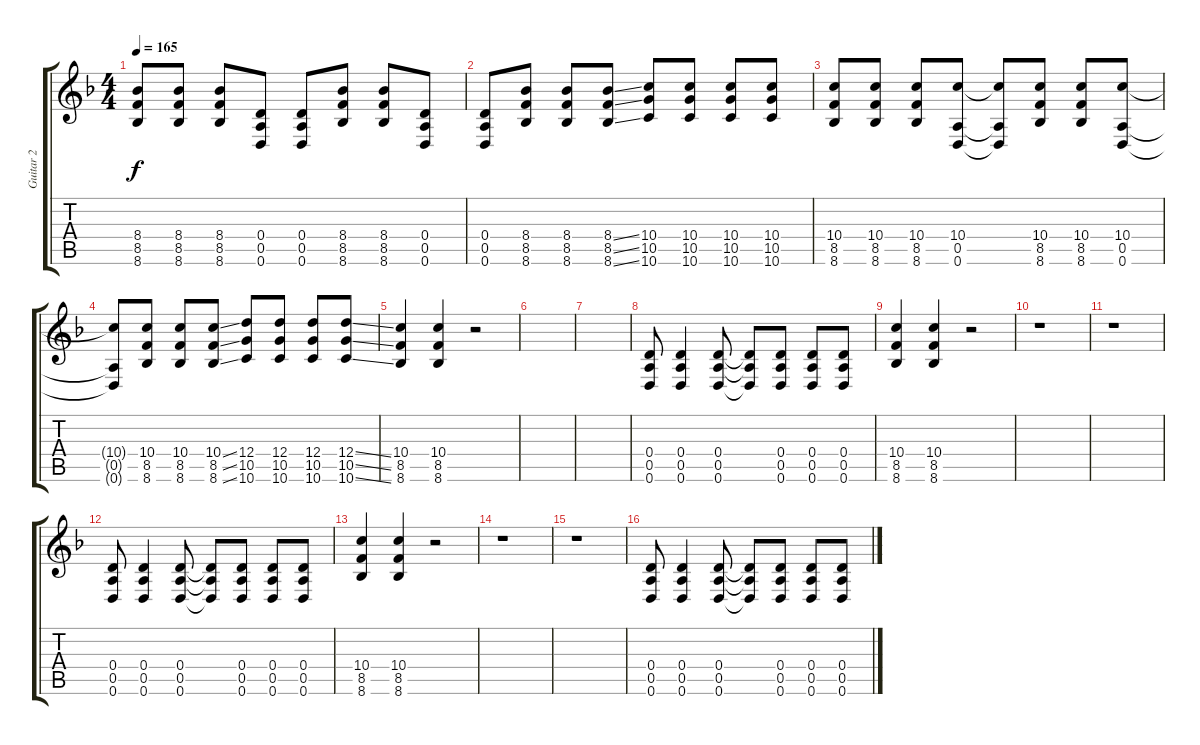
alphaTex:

\track ("Guitar 2" "Guitar 2") {instrument electricguitarjazz}
\staff {score tabs}
\tuning (E4 B3 G3 D3 A2 D2) {hide}
\ts (4 4)
\tempo 165
\clef g2
\ks f
(8.4 8.5 8.6).8{dy f} (8.4 8.5 8.6).8 (8.4 8.5 8.6).8 (0.4 0.5 0.6).8 (0.4 0.5 0.6).8 (8.4 8.5 8.6).8 (8.4 8.5 8.6).8 (0.4 0.5 0.6).8 |
(0.4 0.5 0.6).8 (8.4 8.5 8.6).8 (8.4 8.5 8.6).8 (8.4{ss} 8.5{ss} 8.6{ss}).8 (10.4 10.5 10.6).8 (10.4 10.5 10.6).8 (10.4 10.5 10.6).8 (10.4 10.5 10.6).8 |
(10.4 8.5 8.6).8 (10.4 8.5 8.6).8 (10.4 8.5 8.6).8 (10.4 0.5 0.6).8 (10.4{t} 0.5{t} 0.6{t}).8 (10.4 8.5 8.6).8 (10.4 8.5 8.6).8 (10.4 0.5 0.6).8 |
(10.4{t} 0.5{t} 0.6{t}).8 (10.4 8.5 8.6).8 (10.4 8.5 8.6).8 (10.4{ss} 8.5{ss} 8.6{ss}).8 (12.4 10.5 10.6).8 (12.4 10.5 10.6).8 (12.4 10.5 10.6).8 (12.4{ss} 10.5{ss} 10.6{ss}).8 |
(10.4 8.5 8.6).4 (10.4 8.5 8.6).4 r.2 |
|
|
(0.4 0.5 0.6).8 (0.4 0.5 0.6).4 (0.4 0.5 0.6).8 (0.4{t} 0.5{t} 0.6{t}).8 (0.4 0.5 0.6).8 (0.4 0.5 0.6).8 (0.4 0.5 0.6).8 |
(10.4 8.5 8.6).4 (10.4 8.5 8.6).4 r.2 |
r.1 |
r.1 |
(0.4 0.5 0.6).8 (0.4 0.5 0.6).4 (0.4 0.5 0.6).8 (0.4{t} 0.5{t} 0.6{t}).8 (0.4 0.5 0.6).8 (0.4 0.5 0.6).8 (0.4 0.5 0.6).8 |
(10.4 8.5 8.6).4 (10.4 8.5 8.6).4 r.2 |
r.1 |
r.1 |
(0.4 0.5 0.6).8 (0.4 0.5 0.6).4 (0.4 0.5 0.6).8 (0.4{t} 0.5{t} 0.6{t}).8 (0.4 0.5 0.6).8 (0.4 0.5 0.6).8 (0.4 0.5 0.6).8
